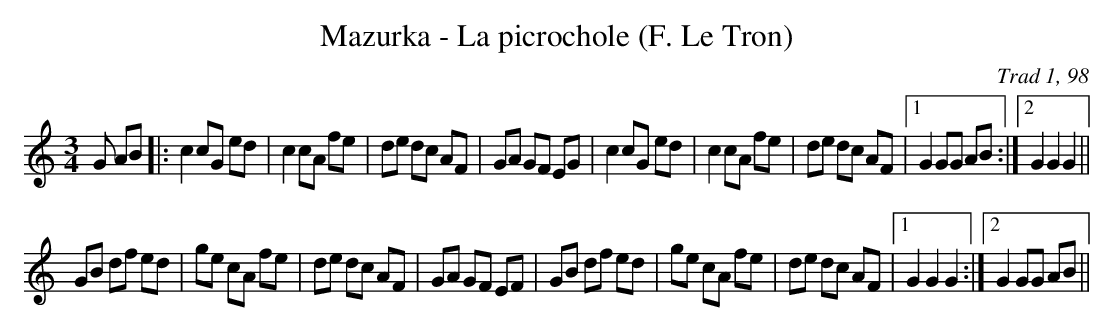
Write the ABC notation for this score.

X:1
T:Mazurka - La picrochole (F. Le Tron)
C:Trad 1, 98
M:3/4
L:1/8
K:C
G AB|:c2 cG ed|c2 cA fe|de dc AF|GA GF EG|\
c2 cG ed|c2 cA fe|de dc AF|1 G2 GG AB:|2 G2G2G2||
GB df ed|ge cA fe|de dc AF|GA GF EF|\
GB df ed|ge cA fe|de dc AF|1 G2G2G2:|2 G2 GG AB||
